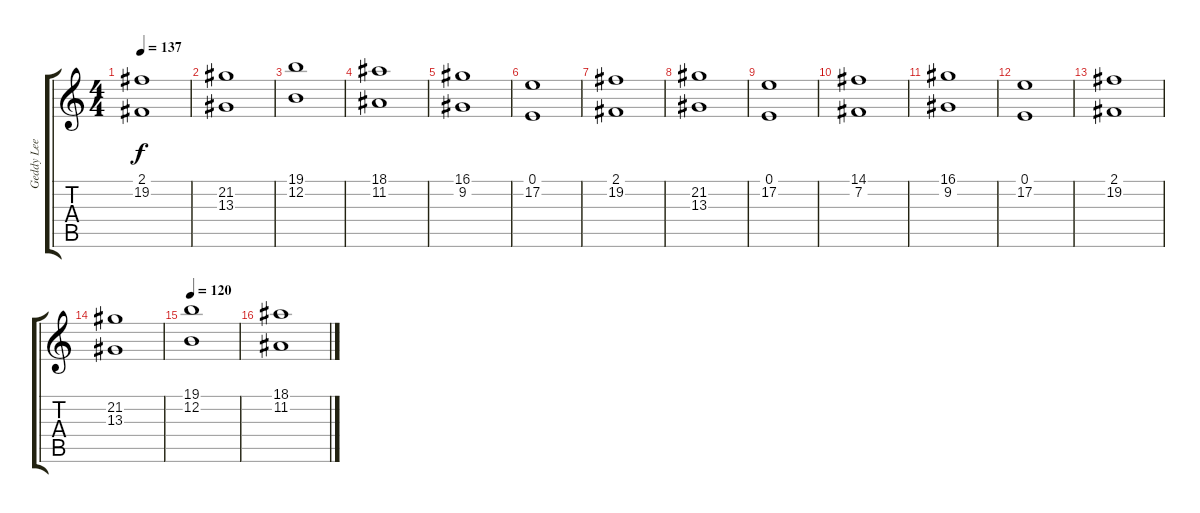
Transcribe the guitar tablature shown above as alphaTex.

\track ("Geddy Lee - Keyboard" "Geddy Lee ") {mute instrument stringensemble1}
\staff {score tabs}
\tuning (E4 B3 G3 D3 A2 E2) {hide}
\ts (4 4)
\tempo 137
\clef g2
\ks c
(2.1 19.2).1{dy f} |
(21.2 13.3).1 |
(19.1 12.2).1 |
(18.1 11.2).1 |
(16.1 9.2).1 |
(0.1 17.2).1 |
(2.1 19.2).1 |
(21.2 13.3).1 |
(0.1 17.2).1 |
(14.1 7.2).1 |
(16.1 9.2).1 |
(0.1 17.2).1 |
(2.1 19.2).1 |
(21.2 13.3).1 |
\tempo 120
(19.1 12.2).1 |
(18.1 11.2).1
